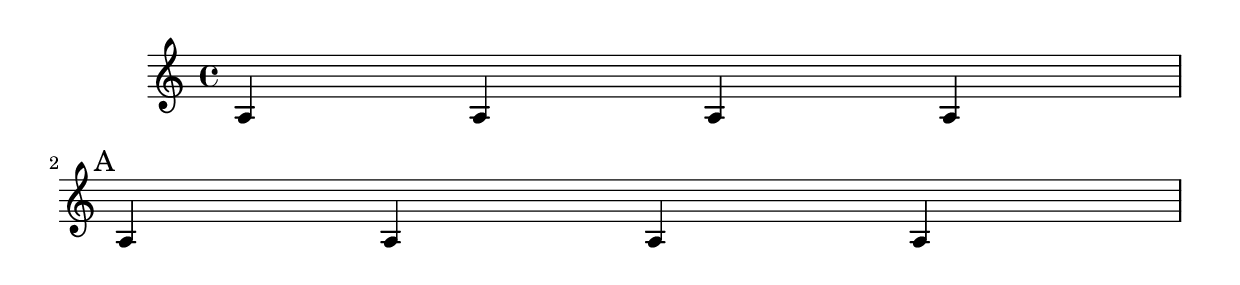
\version "2.4.0"

\header {

texidoc =" The A is atop an invisible barline. The barline,
although invisible, is also translated because it is the last one of
the break alignment."
    
}

\layout { raggedright= ##t }

\score{  {
a a a a \break
\mark A
a a a a}}

